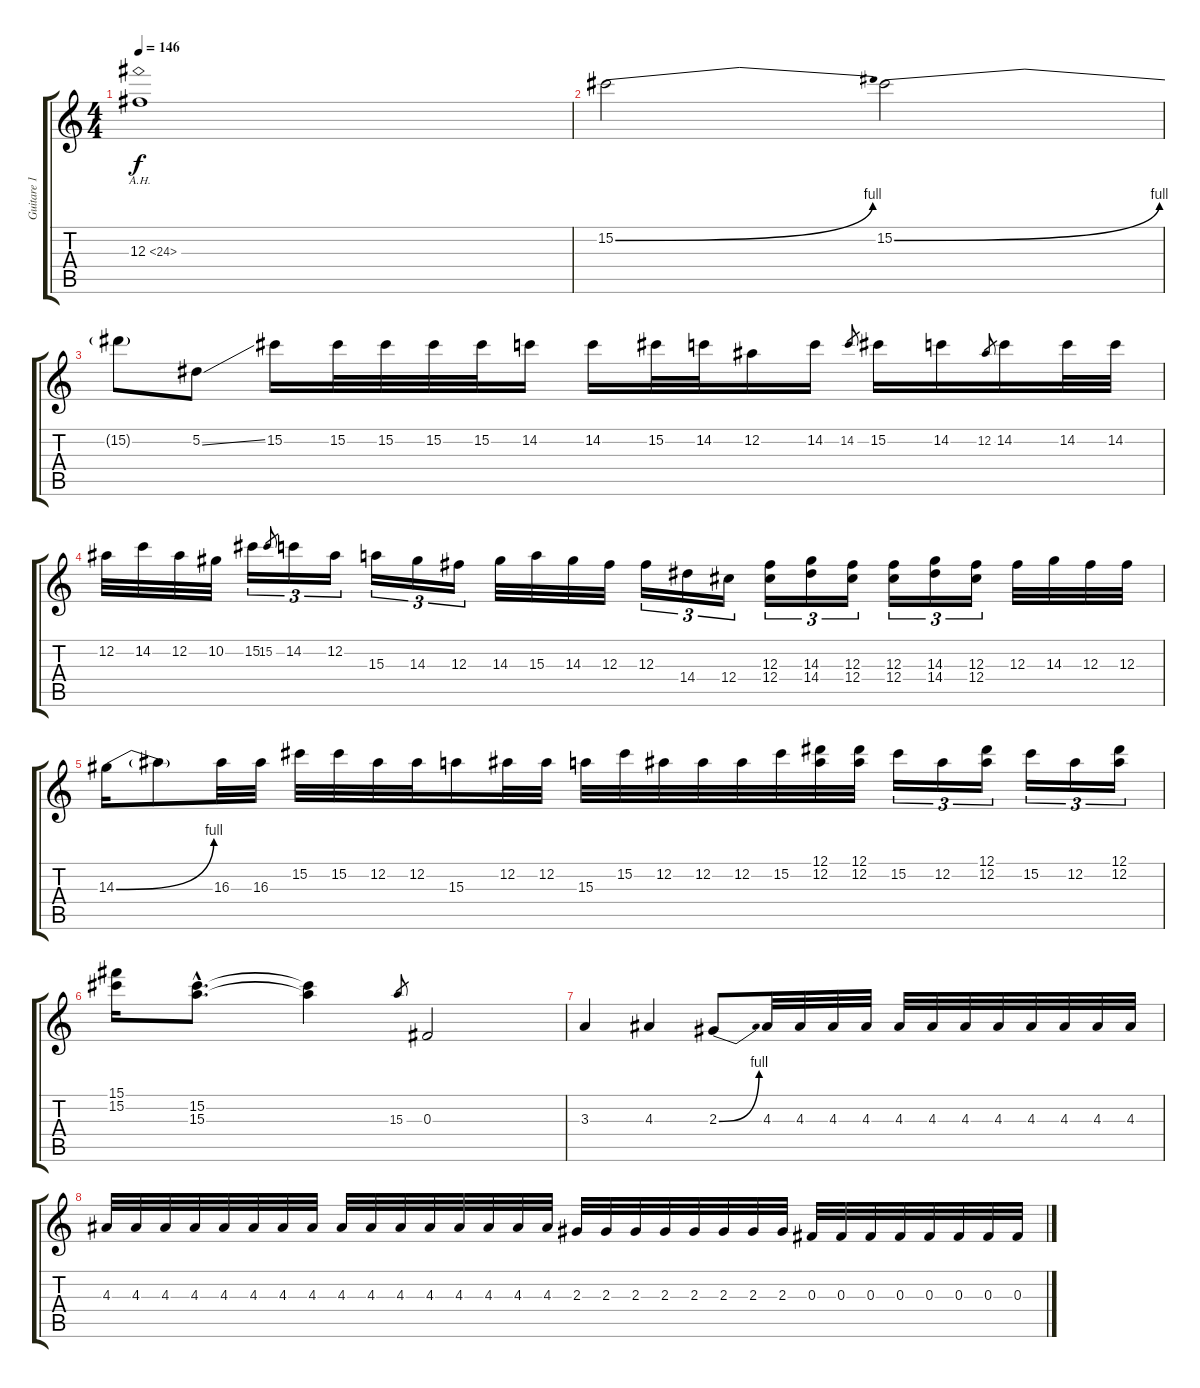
\track ("Guitare 1" "Guitare 1") {instrument distortionguitar}
\staff {score tabs}
\tuning (Eb4 Bb3 Gb3 Db3 Ab2 Eb2) {hide}
\ts (4 4)
\tempo 146
\clef g2
\ks c
12.3{ah 12}.1{dy f} |
15.2{be (bend 0 0 60 4)}.2 15.2{be (bend 0 0 60 4)}.2 |
15.2{t}.8 5.2{ss}.8 15.2.16 15.2.32 15.2.32 15.2.32 15.2.32 14.2.16 14.2.16 15.2.32 14.2.32 12.2.16 14.2.16 14.2.8{gr} 15.2.16 14.2.16 12.2.8{gr} 14.2.16 14.2.32 14.2.32 |
12.2.32 14.2.32 12.2.32 10.2.32 15.2.16{tu (3 2)} 15.2.8{gr} 14.2.16{tu (3 2)} 12.2.16{tu (3 2)} 15.3.16{tu (3 2)} 14.3.16{tu (3 2)} 12.3.16{tu (3 2)} 14.3.32 15.3.32 14.3.32 12.3.32 12.3.16{tu (3 2)} 14.4.16{tu (3 2)} 12.4.16{tu (3 2)} (12.3 12.4).16{tu (3 2)} (14.3 14.4).16{tu (3 2)} (12.3 12.4).16{tu (3 2)} (12.3 12.4).16{tu (3 2)} (14.3 14.4).16{tu (3 2)} (12.3 12.4).16{tu (3 2)} 12.3.32 14.3.32 12.3.32 12.3.32 |
14.3{be (bend 0 0 60 4)}.16 14.3{t}.8 16.3.32 16.3.32 15.2.32 15.2.32 12.2.32 12.2.32 15.3.16 12.2.32 12.2.32 15.3.32 15.2.32 12.2.32 12.2.32 12.2.32 15.2.32 (12.1 12.2).32 (12.1 12.2).32 15.2.16{tu (3 2)} 12.2.16{tu (3 2)} (12.1 12.2).16{tu (3 2)} 15.2.16{tu (3 2)} 12.2.16{tu (3 2)} (12.1 12.2).16{tu (3 2)} |
(15.1 15.2).16 (15.2{hac} 15.3{hac}).8{d} (15.2{t} 15.3{t}).4 15.3.8{gr} 0.3.2 |
3.3.4 4.3.4 2.3{be (bend 0 0 60 4)}.8 4.3.32 4.3.32 4.3.32 4.3.32 4.3.32 4.3.32 4.3.32 4.3.32 4.3.32 4.3.32 4.3.32 4.3.32 |
4.3.32 4.3.32 4.3.32 4.3.32 4.3.32 4.3.32 4.3.32 4.3.32 4.3.32 4.3.32 4.3.32 4.3.32 4.3.32 4.3.32 4.3.32 4.3.32 2.3.32 2.3.32 2.3.32 2.3.32 2.3.32 2.3.32 2.3.32 2.3.32 0.3.32 0.3.32 0.3.32 0.3.32 0.3.32 0.3.32 0.3.32 0.3.32
